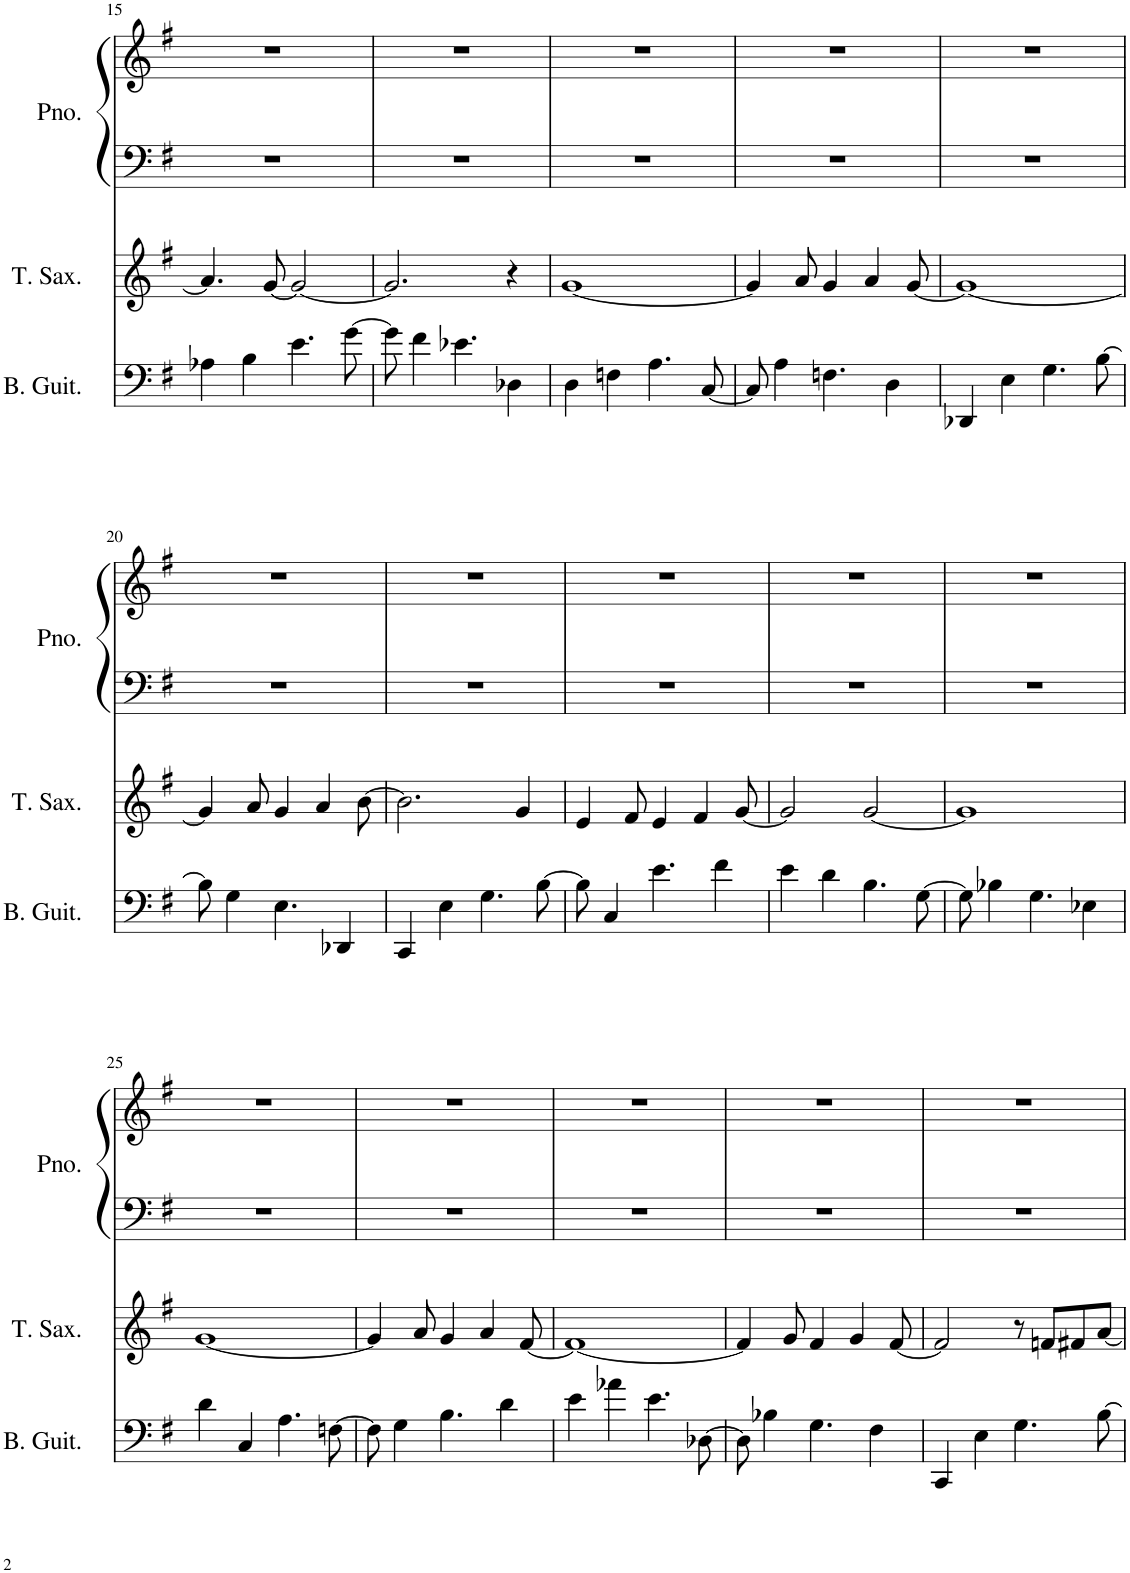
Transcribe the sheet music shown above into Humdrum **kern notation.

**kern	**kern	**kern	**kern
*part3	*part2	*part1	*part1
*staff4	*staff3	*staff2	*staff1
*I"Bass Guitar	*I"Tenor Saxophone	*I"Piano	*
*I'B. Guit.	*I'T. Sax.	*I'Pno.	*
!!LO:PB:g=z
*clefF4	*clefG2	*clefF4	*clefG2
*Trd7c12	*Trd8c14	*	*
*k[f#]	*k[f#]	*k[f#]	*k[f#]
*M4/4	*M4/4	*M4/4	*M4/4
=15	=15	=15	=15
4A-X\	4.a/]	1r	1r
4B\	.	.	.
.	[8g/	.	.
4.e\	2g/_	.	.
[8g\	.	.	.
=16	=16	=16	=16
8g\]	2.g/]	1r	1r
4f#\	.	.	.
4.e-X\	.	.	.
4D-X\	4r	.	.
=17	=17	=17	=17
4D\	[1g	1r	1r
4Fn\	.	.	.
4.A\	.	.	.
[8C/	.	.	.
=18	=18	=18	=18
8C/]	4g/]	1r	1r
4A\	.	.	.
.	8a/	.	.
4.Fn\	4g/	.	.
.	4a/	.	.
4D\	.	.	.
.	[8g/	.	.
=19	=19	=19	=19
4DD-X/	1g_	1r	1r
4E\	.	.	.
4.G\	.	.	.
[8B\	.	.	.
!!LO:LB:g=z
=20	=20	=20	=20
8B\]	4g/]	1r	1r
4G\	.	.	.
.	8a/	.	.
4.E\	4g/	.	.
.	4a/	.	.
4DD-X/	.	.	.
.	[8b\	.	.
=21	=21	=21	=21
4CC/	2.b\]	1r	1r
4E\	.	.	.
4.G\	.	.	.
.	4g/	.	.
[8B\	.	.	.
=22	=22	=22	=22
8B\]	4e/	1r	1r
4C/	.	.	.
.	8f#/	.	.
4.e\	4e/	.	.
.	4f#/	.	.
4f#\	.	.	.
.	[8g/	.	.
=23	=23	=23	=23
4e\	2g/]	1r	1r
4d\	.	.	.
4.B\	[2g/	.	.
[8G\	.	.	.
=24	=24	=24	=24
8G\]	1g]	1r	1r
4B-X\	.	.	.
4.G\	.	.	.
4E-X\	.	.	.
!!LO:LB:g=z
=25	=25	=25	=25
4d\	[1g	1r	1r
4C/	.	.	.
4.A\	.	.	.
[8Fn\	.	.	.
=26	=26	=26	=26
8F\]	4g/]	1r	1r
4G\	.	.	.
.	8a/	.	.
4.B\	4g/	.	.
.	4a/	.	.
4d\	.	.	.
.	[8f#/	.	.
=27	=27	=27	=27
4e\	1f#_	1r	1r
4a-X\	.	.	.
4.e\	.	.	.
[8D-X\	.	.	.
=28	=28	=28	=28
8D-\]	4f#/]	1r	1r
4B-X\	.	.	.
.	8g/	.	.
4.G\	4f#/	.	.
.	4g/	.	.
4F#\	.	.	.
.	[8f#/	.	.
=29	=29	=29	=29
4CC/	2f#/]	1r	1r
4E\	.	.	.
4.G\	8r	.	.
.	8fn/L	.	.
.	8f#X/	.	.
[8B\	[8a/J	.	.
=	=	=	=
*-	*-	*-	*-
